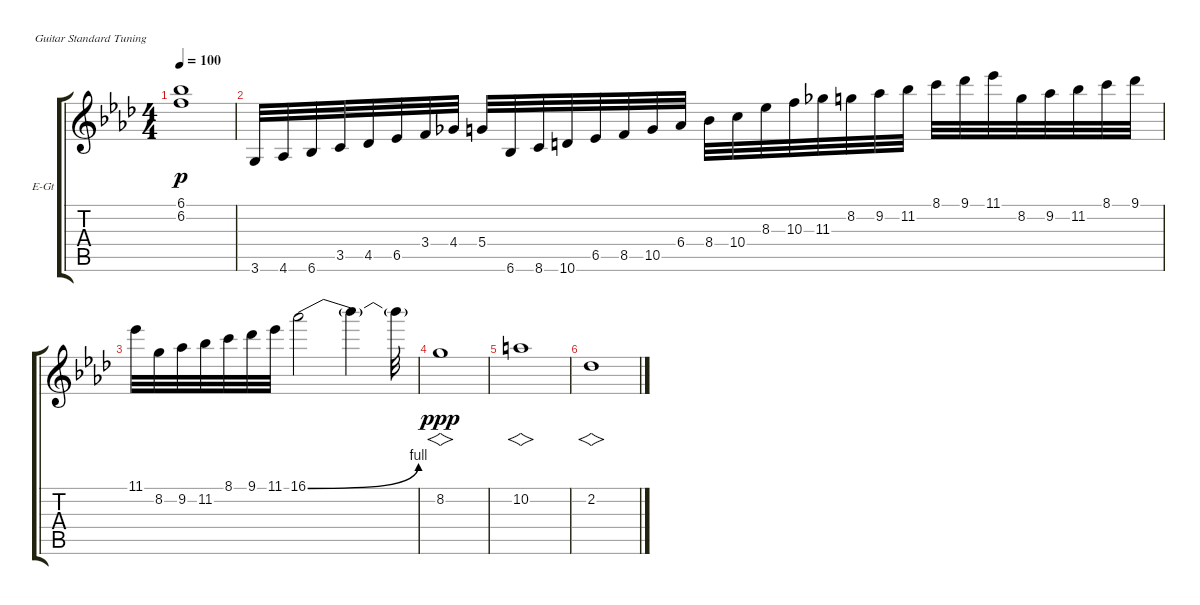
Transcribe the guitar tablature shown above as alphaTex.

\defaultSystemsLayout 4
\bracketExtendMode groupsimilarinstruments
\firstSystemTrackNameOrientation horizontal
\otherSystemsTrackNameOrientation horizontal
\track ("Electric Guitar" "E-Gt") {multiBarRest instrument distortionguitar}
\staff {score tabs}
\tuning (E4 B3 G3 D3 A2 E2)
\ts (4 4)
\tempo 100
\clef g2
\ks fminor
(6.1 6.2).1{dy p} |
3.6.32 4.6.32 6.6.32 3.5.32 4.5.32 6.5.32 3.4.32 4.4.32 5.4.32 6.6.32 8.6.32 10.6.32 6.5.32 8.5.32 10.5.32 6.4.32 8.4.32 10.4.32 8.3.32 10.3.32 11.3.32 8.2.32 9.2.32 11.2.32 8.1.32 9.1.32 11.1.32 8.2.32 9.2.32 11.2.32 8.1.32 9.1.32 |
11.1.32 8.2.32 9.2.32 11.2.32 8.1.32 9.1.32 11.1.32 16.1{be (bend 0 0 15 4)}.2 16.1{t}.4 16.1{t}.32 |
8.2.1{vs dy ppp} |
10.2.1{vs} |
2.2.1{vs}
